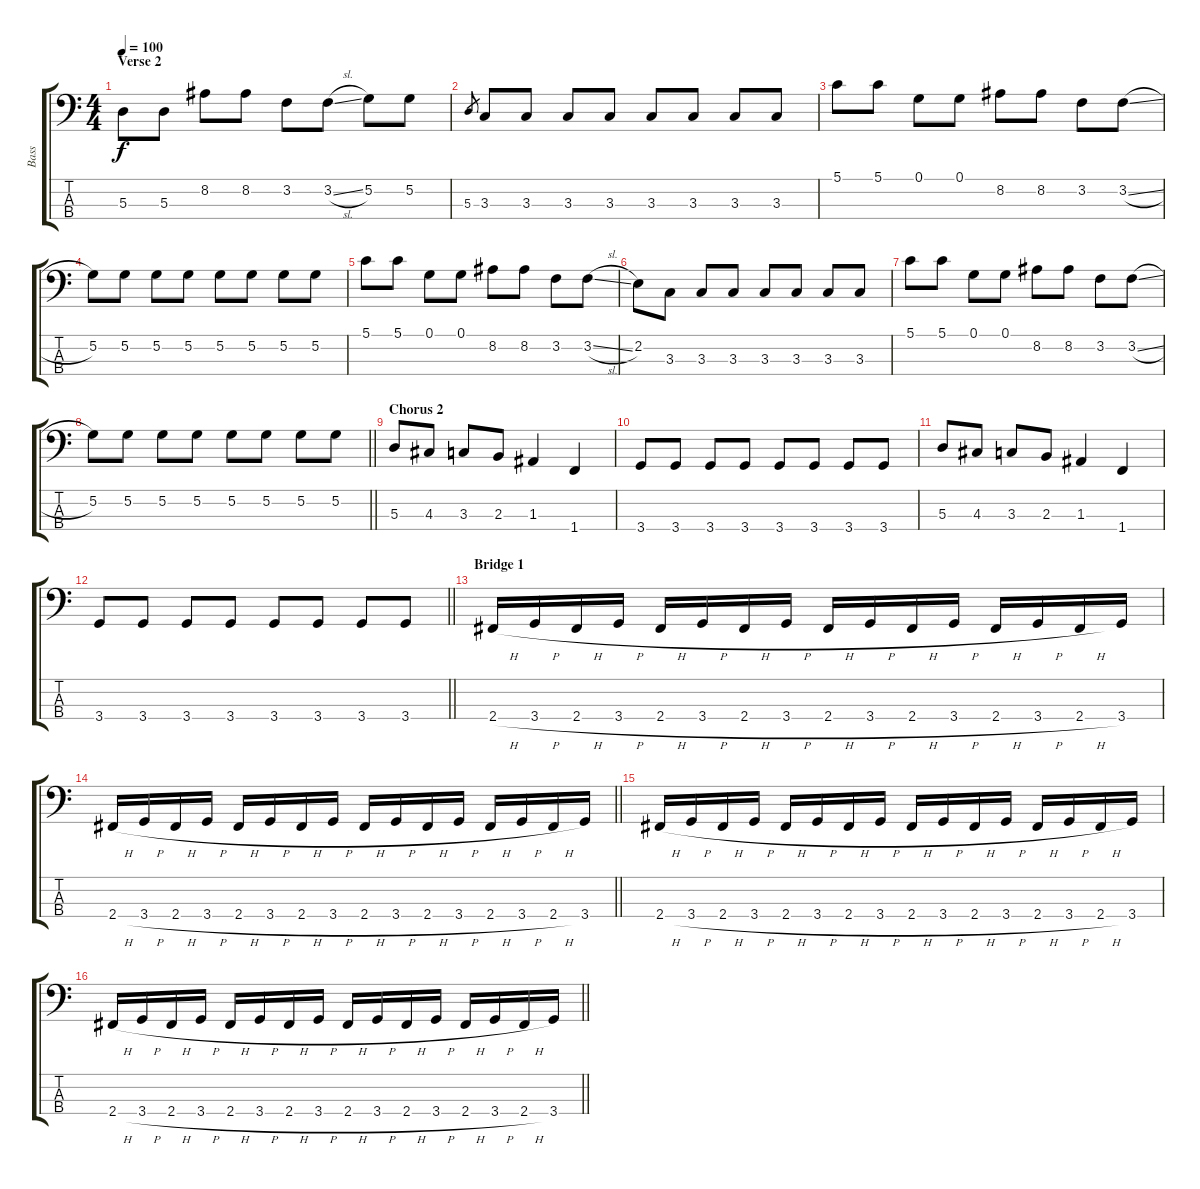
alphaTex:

\track ("Bass" "Bass") {instrument electricbassfinger}
\staff {score tabs}
\tuning (G2 D2 A1 E1) {hide}
\ts (4 4)
\section ("" "Verse 2")
\tempo 100
\clef f4
\ks c
5.3.8{dy f} 5.3.8 8.2.8 8.2.8 3.2.8 3.2{sl}.8 5.2.8 5.2.8 |
5.3.8{gr} 3.3.8 3.3.8 3.3.8 3.3.8 3.3.8 3.3.8 3.3.8 3.3.8 |
5.1.8 5.1.8 0.1.8 0.1.8 8.2.8 8.2.8 3.2.8 3.2{sl}.8 |
5.2.8 5.2.8 5.2.8 5.2.8 5.2.8 5.2.8 5.2.8 5.2.8 |
5.1.8 5.1.8 0.1.8 0.1.8 8.2.8 8.2.8 3.2.8 3.2{sl}.8 |
2.2.8 3.3.8 3.3.8 3.3.8 3.3.8 3.3.8 3.3.8 3.3.8 |
5.1.8 5.1.8 0.1.8 0.1.8 8.2.8 8.2.8 3.2.8 3.2{sl}.8 |
\barLineRight lightlight
5.2.8 5.2.8 5.2.8 5.2.8 5.2.8 5.2.8 5.2.8 5.2.8 |
\section ("" "Chorus 2")
5.3.8 4.3.8 3.3.8 2.3.8 1.3.4 1.4.4 |
3.4.8 3.4.8 3.4.8 3.4.8 3.4.8 3.4.8 3.4.8 3.4.8 |
5.3.8 4.3.8 3.3.8 2.3.8 1.3.4 1.4.4 |
\barLineRight lightlight
3.4.8 3.4.8 3.4.8 3.4.8 3.4.8 3.4.8 3.4.8 3.4.8 |
\section ("" "Bridge 1")
2.4{h}.16 3.4{h}.16 2.4{h}.16 3.4{h}.16 2.4{h}.16 3.4{h}.16 2.4{h}.16 3.4{h}.16 2.4{h}.16 3.4{h}.16 2.4{h}.16 3.4{h}.16 2.4{h}.16 3.4{h}.16 2.4{h}.16 3.4.16 |
\barLineRight lightlight
2.4{h}.16 3.4{h}.16 2.4{h}.16 3.4{h}.16 2.4{h}.16 3.4{h}.16 2.4{h}.16 3.4{h}.16 2.4{h}.16 3.4{h}.16 2.4{h}.16 3.4{h}.16 2.4{h}.16 3.4{h}.16 2.4{h}.16 3.4.16 |
2.4{h}.16 3.4{h}.16 2.4{h}.16 3.4{h}.16 2.4{h}.16 3.4{h}.16 2.4{h}.16 3.4{h}.16 2.4{h}.16 3.4{h}.16 2.4{h}.16 3.4{h}.16 2.4{h}.16 3.4{h}.16 2.4{h}.16 3.4.16 |
\barLineRight lightlight
2.4{h}.16 3.4{h}.16 2.4{h}.16 3.4{h}.16 2.4{h}.16 3.4{h}.16 2.4{h}.16 3.4{h}.16 2.4{h}.16 3.4{h}.16 2.4{h}.16 3.4{h}.16 2.4{h}.16 3.4{h}.16 2.4{h}.16 3.4.16
